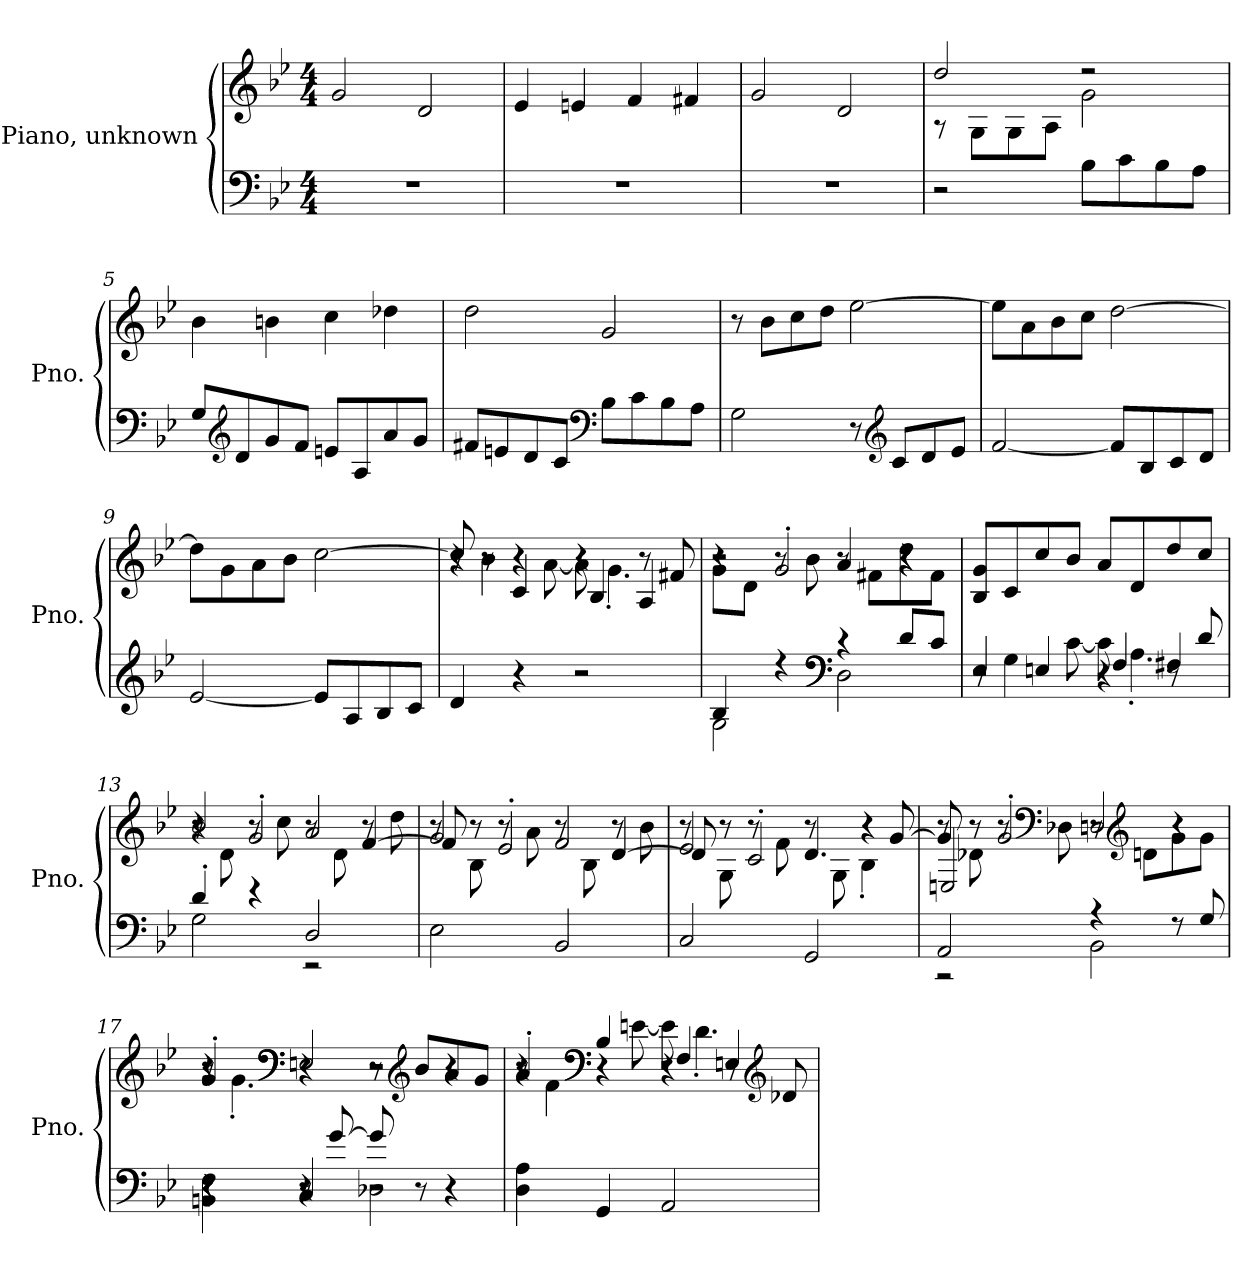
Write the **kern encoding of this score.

**kern	**kern
*part1	*part1
*staff2	*staff1
*I"Piano, unknown	*
*I'Pno.	*
*clefF4	*clefG2
*k[b-e-]	*k[b-e-]
*M4/4	*M4/4
*MM120	*MM120
=1	=1
1r	2g/
.	2d/
=2	=2
1r	4e-/
.	4en/
.	4f/
.	4f#X/
=3	=3
1r	2g/
.	2d/
=4	=4
*	*^
2r	2dd/	8r
.	.	8G\L
.	.	8G\
.	.	8A\J
8B-\L	2r	2g\
8c\	.	.
8B-\	.	.
8A\J	.	.
*	*v	*v
=5	=5
8G/L	4b-\
*clefG2	*
8d/	.
8g/	4bn\
8f/J	.
8en/L	4cc\
8A/	.
8a/	4dd-X\
8g/J	.
!!LO:LB:g=z
=6	=6
8f#X/L	2dd\
8en/	.
8d/	.
8c/J	.
*clefF4	*
8B-\L	2g/
8c\	.
8B-\	.
8A\J	.
=7	=7
2G\	8r
.	8b-\L
.	8cc\
.	8dd\J
8r	[2ee-\
*clefG2	*
8c/L	.
8d/	.
8e-/J	.
=8	=8
[2f/	8ee-\L]
.	8a\
.	8b-\
.	8cc\J
8f/L]	[2dd\
8B-/	.
8c/	.
8d/J	.
=9	=9
[2e-/	8dd\L]
.	8g\
.	8a\
.	8b-\J
8e-/L]	[2cc\
8A/	.
8B-/	.
8c/J	.
!!LO:LB:g=z
=10	=10
*	*^
*	*	*^
4d/	8cc/]	8r	4r
.	8r	4b-\	.
4r	4r	.	4c/
.	.	[8a\	.
2r	4r	8a\]	4B-/
.	.	4.g'\	.
.	8r	.	4A/
.	8f#X/	.	.
=11	=11	=11	=11
*^	*	*	*
4B-/	2G\	2r	8g\L	4r
.	.	.	8d\J	.
4r	.	.	8r	2g'/
.	.	.	8b-\	.
*clefF4	*	*	*	*
4r	2D\	4a/	8r	.
.	.	.	8f#X\L	.
8d/L	.	4r	8dd\	4r
8c/J	.	.	8f#\J	.
*	*	*v	*v	*v
=12	=12	=12
*	*^	*
2r	8r	4E-/	8B-/ 8g/L
.	4G\	.	8c/
.	.	4En/	8cc/
.	[8c\	.	8b-/J
4r	8c\]	4F/	8a/L
.	4.A'\	.	8d/
8r	.	4F#X/	8dd/
8d/	.	.	8cc/J
*	*v	*v	*
!!LO:LB:g=z
=13	=13	=13
*	*	*^
*	*	*	*^
4d'/	2G\	2b-/	8r	4r
.	.	.	8d\	.
4r	.	.	8r	2g'/
.	.	.	8cc\	.
2D/	2r	2a/	8r	.
.	.	.	8d\	.
.	.	.	8r	[4f/
.	.	.	8dd\	.
*v	*v	*	*	*
=14	=14	=14	=14
2E-\	2g/	8r	8f/]
.	.	8B-\	8r
.	.	8r	2e-'/
.	.	8a\	.
2BB-/	2f/	8r	.
.	.	8B-\	.
.	.	8r	[4d/
.	.	8b-\	.
=15	=15	=15	=15
2C/	2e-/	8r	8d/]
.	.	8G\	8r
.	.	8r	2c'/
.	.	8f\	.
2GG/	4.d/	8r	.
.	.	8G\	.
.	.	4B-'\	4r
.	[8g/	.	.
=16	=16	=16	=16
*^	*	*	*
2AA/	2r	8g/]	8r	2En/
.	.	8r	8d-X\	.
.	.	2g'/	8r	.
*	*	*clefF4	*	*
.	.	.	8D-X\	.
4r	2BB-\	.	8r	2Dn/
*	*	*clefG2	*	*
.	.	.	8dn\L	.
8r	.	4r	8g\	.
8G/	.	.	8g\J	.
!!LO:LB:g=z	!!	!!
=17	=17	=17	=17	=17
*	*^	*	*	*
4r	4BBn\ 4F\	4r	4g'/	8r	4r
.	.	.	.	4.g'\	.
*	*	*	*clefF4	*	*
8r	4r	4C/	4r	.	2En/
[8g/	.	.	.	.	.
8g/]	2D-X\	2r	8r	2r	.
*	*	*	*clefG2	*	*
8r	.	.	8b-/L	.	.
4r	.	.	8a/	.	4r
.	.	.	8g/J	.	.
*v	*v	*v	*	*	*
=18	=18	=18	=18
4D\ 4A\	4a'/	8r	4r
.	.	4f\	.
*	*clefF4	*	*
4GG/	4r	.	4B-/
.	.	[8en\	.
2AA/	4r	8e\]	4F/
.	.	4.d'\	.
.	8r	.	4En/
*	*clefG2	*	*
.	8d-X/	.	.
*	*v	*v	*v
=	=
*-	*-
